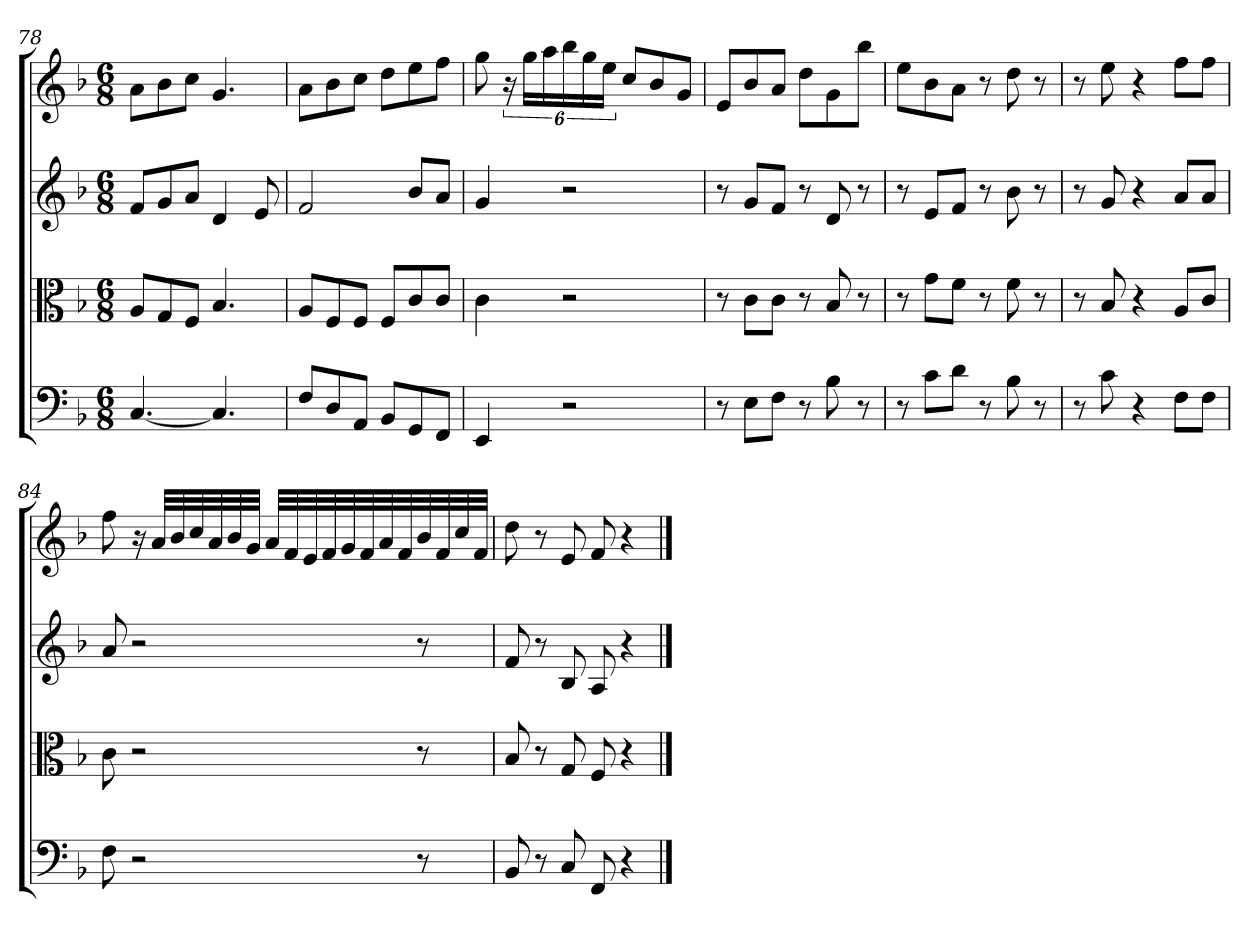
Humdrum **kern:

**kern	**kern	**kern	**kern
*part4	*part3	*part2	*part1
*staff4	*staff3	*staff2	*staff1
*clefF4	*clefC3	*	*
*k[b-]	*k[b-]	*k[b-]	*k[b-]
*F:	*F:	*F:	*F:
*M6/8	*M6/8	*M6/8	*M6/8
=78	=78	=78	=78
[4.C	8A/L	8fL	8aL
.	8G/	8g	8b-
.	8F/J	8aJ	8ccJ
4.C]	4.B-	4d	4.g
.	.	8e	.
=79	=79	=79	=79
8F/L	8A/L	2f	8aL
8D/	8F/	.	8b-
8AA/J	8F/J	.	8ccJ
8BB-/L	8F/L	.	8ddL
8GG/	8c/	8b-L	8ee
8FF/J	8c/J	8aJ	8ffJ
=80	=80	=80	=80
4EE	4c	4g	8gg
.	.	.	24r
.	.	.	24ggLL
.	.	.	24aa
2r	2r	2r	24bb-
.	.	.	24gg
.	.	.	24eeJJ
.	.	.	8ccL
.	.	.	8b-
.	.	.	8gJ
=81	=81	=81	=81
8r	8r	8r	8eL
8E\L	8c\L	8gL	8b-
8F\J	8c\J	8fJ	8aJ
8r	8r	8r	8ddL
8B-	8B-	8d	8g
8r	8r	8r	8bb-J
=82	=82	=82	=82
8r	8r	8r	8eeL
8c\L	8g\L	8eL	8b-
8d\J	8f\J	8fJ	8aJ
8r	8r	8r	8r
8B-	8f	8b-	8dd
8r	8r	8r	8r
=83	=83	=83	=83
8r	8r	8r	8r
8c	8B-	8g	8ee
4r	4r	4r	4r
8F\L	8A/L	8aL	8ffL
8F\J	8c/J	8aJ	8ffJ
=84	=84	=84	=84
8F	8c	8a	8ff
2r	2r	2r	16r
.	.	.	32aLLL
.	.	.	32b-
.	.	.	32cc
.	.	.	32a
.	.	.	32b-
.	.	.	32gJJJ
.	.	.	32aLLL
.	.	.	32f
.	.	.	32e
.	.	.	32f
.	.	.	32g
.	.	.	32f
.	.	.	32a
.	.	.	32f
8r	8r	8r	32b-
.	.	.	32f
.	.	.	32cc
.	.	.	32fJJJ
=85	=85	=85	=85
8BB-	8B-	8f	8dd
8r	8r	8r	8r
8C	8G	8B-	8e
8FF	8F	8A	8f
4r	4r	4r	4r
==	==	==	==
*-	*-	*-	*-
